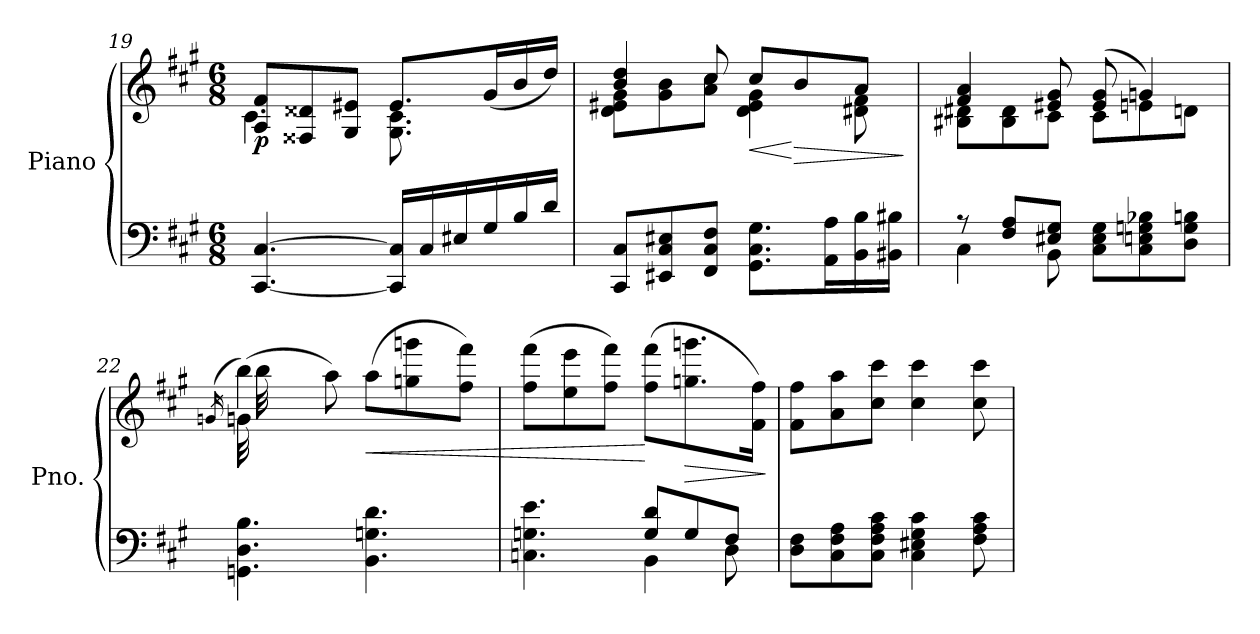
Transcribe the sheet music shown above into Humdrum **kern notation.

**kern	**kern	**dynam
*part1	*part1	*part1
*staff2	*staff1	*staff1/2
*I"Piano	*	*
*I'Pno.	*	*
!!LO:LB:g=z
*clefF4	*clefG2	*
*k[f#c#g#]	*k[f#c#g#]	*
*M6/8	*M6/8	*
=19	=19	=19
*	*^	*
!	!	!	!LO:DY:b
[4.CC#/ [4.C#/	8A/ 8f#/L	4.c#\	p
.	8F##X/ 8d##X/	.	.
.	8G#/ 8e#X/J	.	.
16CC#/] 16C#/]LL	8.e#/L	8.G#\ 8.c#\	.
16C#/	.	.	.
16E#X/	.	.	.
16G#/	(<16g#/L	8.ryy	.
16B/	16b/	.	.
16d/JJ	16dd/JJ)	.	.
=20	=20	=20	=20
8CC#/ 8C#/L	4b/ 4dd/	8d\ 8e#X\ 8g#\L	.
8EE#X/ 8C#/ 8E#X/	.	8g#\ 8b\	.
8FF#/ 8C#/ 8F#/J	8cc#/	8a\ 8cc#\J	.
!	!	!	!LO:HP:b
8.GG#\ 8.C#\ 8.G#\L	8cc#/L	4d\ 4e#\ 4g#\	<
!	!	!	!LO:HP:n=1:b
.	8b/	.	[ >
16AA\ 16A\L	.	.	.
16BB\ 16B\	8a/J	8d#X\ 8f#\	.
16BB#X\ 16B#X\JJ	.	.	.
*	*v	*v	*
.	.	]
=21	=21	=21
*^	*^	*
8r	4C#\	4f#/ 4a/	8B#X\ 8d#X\L	.
8F#/ 8A/L	.	.	8B#\ 8d#\	.
8E#X/ 8G#/J	8BB\	8e#X/ 8g#/	8c#\J	.
8C#\ 8E#\ 8G#\L	4.ryy	(8e#/ 8g#/	8c#\L	.
8C#\ 8En\ 8Gn\ 8B-X\	.	4gn/)	8en\	.
8D\ 8G\ 8Bn\J	.	.	8dn\J	.
*v	*v	*	*	*
!!LO:PB:g=z	!!
=22	=22	=22	=22
.	(16qgn/	.	.
4.GGn\ 4.D\ 4.B\	(4bb\)	32g!	.
.	.	32bb!	.
.	.	2ryy	.
.	8aa\)	.	.
!	!	!	!LO:HP:b
4.BB\ 4.Gn\ 4.d\	(8aa\L	.	<
.	8ggn\ 8gggn\	.	.
.	.	8.ryy	.
.	8ff#\ 8fff#\J)	.	.
*	*v	*v	*
=23	=23	=23
*^	*	*
4.Cn\ 4.Gn\ 4.e\	4.ryy	(8ff#\ 8fff#\L	.
.	.	8ee\ 8eee\	.
.	.	8ff#\ 8fff#\J)	.
8G/ 8d/L	4BB\	(8ff#\ 8fff#\L	[
!	!	!	!LO:HP:b
8G/	.	8.ggn\ 8.gggn\	>
8F#/J	8D\	.	.
.	.	16f#\ 16ff#\Jk)	.
*v	*v	*	*
.	.	]
=24	=24	=24
8D\ 8F#\L	8f#\ 8ff#\L	.
8C#\ 8F#\ 8A\	8a\ 8aa\	.
8C#\ 8F#\ 8A\ 8c#\J	8cc#\ 8ccc#\J	.
4C#\ 4E#X\ 4G#\ 4c#\	4cc#\ 4ccc#\	.
8F#\ 8A\ 8c#\	8cc#\ 8ccc#\	.
=	=	=
*-	*-	*-
